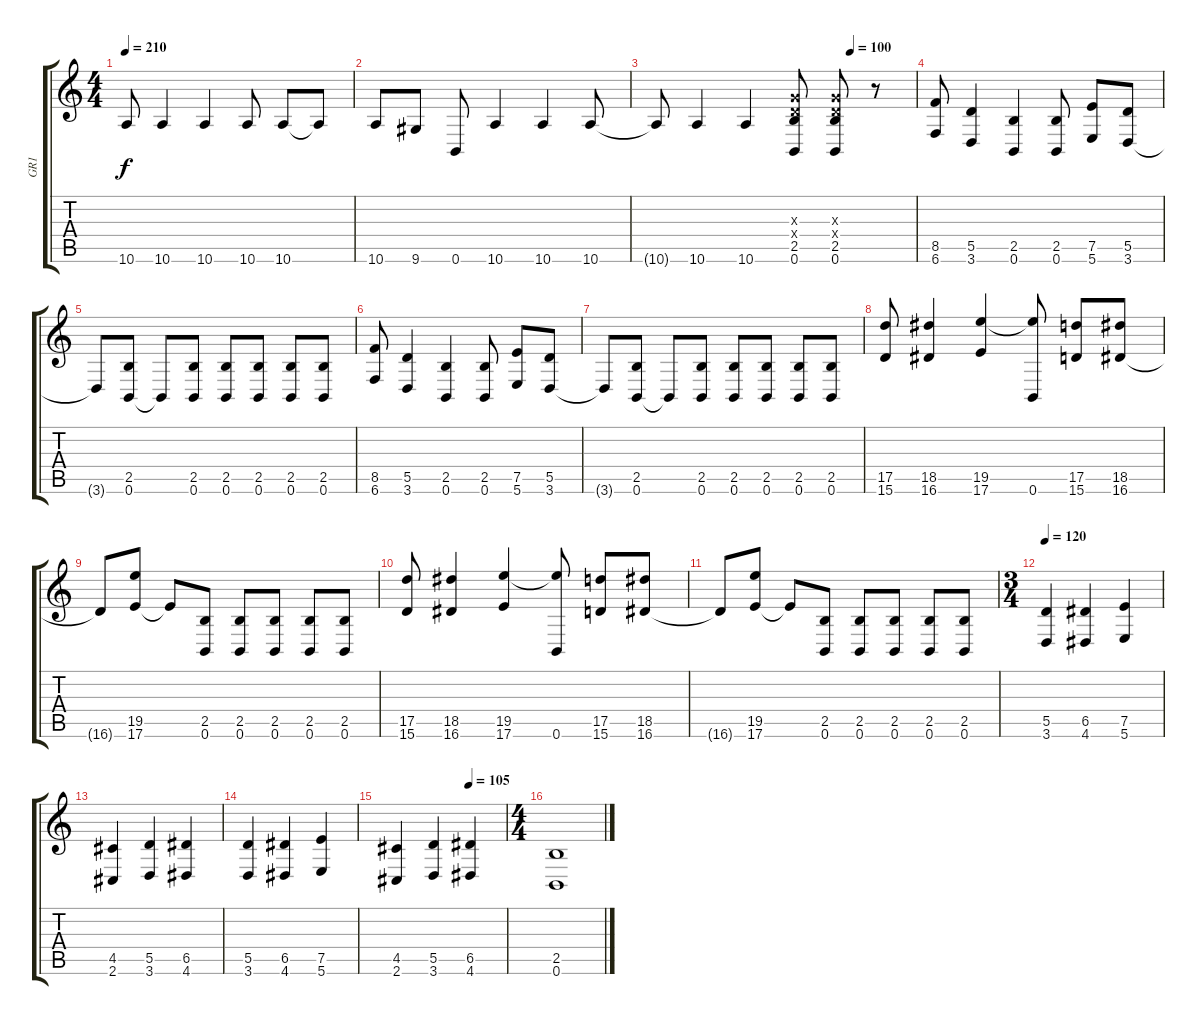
\track ("GR1" "GR1") {instrument overdrivenguitar}
\staff {score tabs}
\tuning (E4 B3 G3 D3 A2 B1) {hide}
\ts (4 4)
\tempo 210
\clef g2
\ks c
10.6{t}.8{dy f} 10.6.4 10.6.4 10.6.8 10.6.8 10.6{t}.8 |
10.6.8 9.6.8 0.6.8 10.6.4 10.6.4 10.6.8 |
\tempo (100 0.75)
10.6{t}.8 10.6.4 10.6.4 (0.3{x} 0.4{x} 2.5 0.6).8 (0.3{x} 0.4{x} 2.5 0.6).8 r.8 |
(8.5 6.6).8 (5.5 3.6).4 (2.5 0.6).4 (2.5 0.6).8 (7.5 5.6).8 (5.5 3.6).8 |
3.6{t}.8 (2.5 0.6).8 0.6{t}.8 (2.5 0.6).8 (2.5 0.6).8 (2.5 0.6).8 (2.5 0.6).8 (2.5 0.6).8 |
(8.5 6.6).8 (5.5 3.6).4 (2.5 0.6).4 (2.5 0.6).8 (7.5 5.6).8 (5.5 3.6).8 |
3.6{t}.8 (2.5 0.6).8 0.6{t}.8 (2.5 0.6).8 (2.5 0.6).8 (2.5 0.6).8 (2.5 0.6).8 (2.5 0.6).8 |
(17.5 15.6).8 (18.5 16.6).4 (19.5 17.6).4 (19.5{t} 0.6).8 (17.5 15.6).8 (18.5 16.6).8 |
16.6{t}.8 (19.5 17.6).8 17.6{t}.8 (2.5 0.6).8 (2.5 0.6).8 (2.5 0.6).8 (2.5 0.6).8 (2.5 0.6).8 |
(17.5 15.6).8 (18.5 16.6).4 (19.5 17.6).4 (19.5{t} 0.6).8 (17.5 15.6).8 (18.5 16.6).8 |
16.6{t}.8 (19.5 17.6).8 17.6{t}.8 (2.5 0.6).8 (2.5 0.6).8 (2.5 0.6).8 (2.5 0.6).8 (2.5 0.6).8 |
\ts (3 4)
\tempo 120
(5.5 3.6).4 (6.5 4.6).4 (7.5 5.6).4 |
(4.5 2.6).4 (5.5 3.6).4 (6.5 4.6).4 |
(5.5 3.6).4 (6.5 4.6).4 (7.5 5.6).4 |
\tempo (105 0.6666666666666666)
(4.5 2.6).4 (5.5 3.6).4 (6.5 4.6).4 |
\ts (4 4)
(2.5 0.6).1
